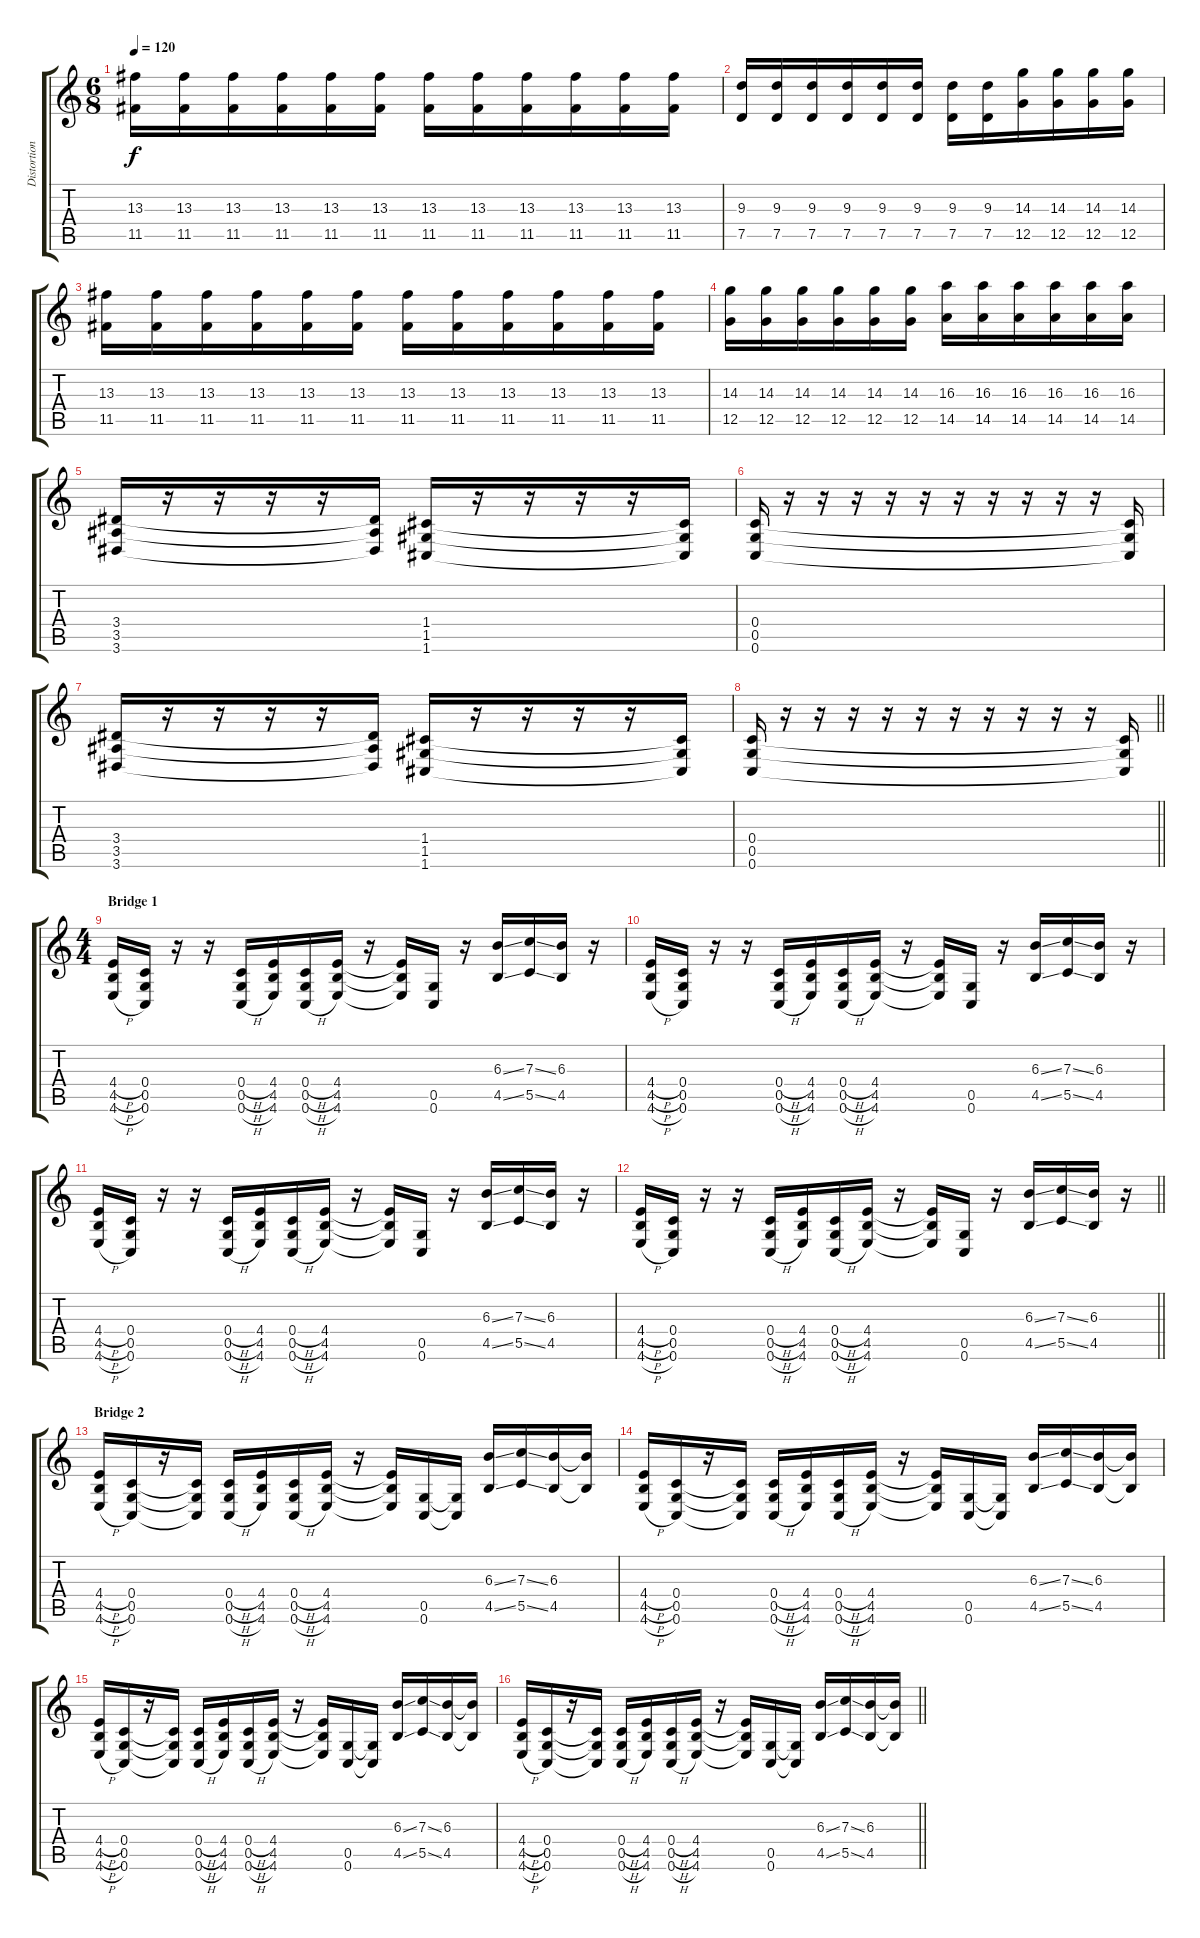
\track ("Distortion 1" "Distortion") {instrument distortionguitar}
\staff {score tabs}
\tuning (D4 A3 F3 C3 G2 C2) {hide}
\ts (6 8)
\tempo 120
\clef g2
\ks c
(13.3 11.5).16{dy f} (13.3 11.5).16 (13.3 11.5).16 (13.3 11.5).16 (13.3 11.5).16 (13.3 11.5).16 (13.3 11.5).16 (13.3 11.5).16 (13.3 11.5).16 (13.3 11.5).16 (13.3 11.5).16 (13.3 11.5).16 |
(9.3 7.5).16 (9.3 7.5).16 (9.3 7.5).16 (9.3 7.5).16 (9.3 7.5).16 (9.3 7.5).16 (9.3 7.5).16 (9.3 7.5).16 (14.3 12.5).16 (14.3 12.5).16 (14.3 12.5).16 (14.3 12.5).16 |
(13.3 11.5).16 (13.3 11.5).16 (13.3 11.5).16 (13.3 11.5).16 (13.3 11.5).16 (13.3 11.5).16 (13.3 11.5).16 (13.3 11.5).16 (13.3 11.5).16 (13.3 11.5).16 (13.3 11.5).16 (13.3 11.5).16 |
(14.3 12.5).16 (14.3 12.5).16 (14.3 12.5).16 (14.3 12.5).16 (14.3 12.5).16 (14.3 12.5).16 (16.3 14.5).16 (16.3 14.5).16 (16.3 14.5).16 (16.3 14.5).16 (16.3 14.5).16 (16.3 14.5).16 |
(3.4 3.5 3.6).16 r.16 r.16 r.16 r.16 (3.4{t} 3.5{t} 3.6{t}).16 (1.4 1.5 1.6).16 r.16 r.16 r.16 r.16 (1.4{t} 1.5{t} 1.6{t}).16 |
(0.4 0.5 0.6).16 r.16 r.16 r.16 r.16 r.16 r.16 r.16 r.16 r.16 r.16 (0.4{t} 0.5{t} 0.6{t}).16 |
(3.4 3.5 3.6).16 r.16 r.16 r.16 r.16 (3.4{t} 3.5{t} 3.6{t}).16 (1.4 1.5 1.6).16 r.16 r.16 r.16 r.16 (1.4{t} 1.5{t} 1.6{t}).16 |
\barLineRight lightlight
(0.4 0.5 0.6).16 r.16 r.16 r.16 r.16 r.16 r.16 r.16 r.16 r.16 r.16 (0.4{t} 0.5{t} 0.6{t}).16 |
\ts (4 4)
\section ("" "Bridge 1")
(4.4{h} 4.5{h} 4.6{h}).16 (0.4 0.5 0.6).16 r.16 r.16 (0.4{h} 0.5{h} 0.6{h}).16 (4.4 4.5 4.6).16 (0.4{h} 0.5{h} 0.6{h}).16 (4.4 4.5 4.6).16 r.16 (4.4{t} 4.5{t} 4.6{t}).16 (0.5 0.6).16 r.16 (6.3{ss} 4.5{ss}).16 (7.3{ss} 5.5{ss}).16 (6.3 4.5).16 r.16 |
(4.4{h} 4.5{h} 4.6{h}).16 (0.4 0.5 0.6).16 r.16 r.16 (0.4{h} 0.5{h} 0.6{h}).16 (4.4 4.5 4.6).16 (0.4{h} 0.5{h} 0.6{h}).16 (4.4 4.5 4.6).16 r.16 (4.4{t} 4.5{t} 4.6{t}).16 (0.5 0.6).16 r.16 (6.3{ss} 4.5{ss}).16 (7.3{ss} 5.5{ss}).16 (6.3 4.5).16 r.16 |
(4.4{h} 4.5{h} 4.6{h}).16 (0.4 0.5 0.6).16 r.16 r.16 (0.4{h} 0.5{h} 0.6{h}).16 (4.4 4.5 4.6).16 (0.4{h} 0.5{h} 0.6{h}).16 (4.4 4.5 4.6).16 r.16 (4.4{t} 4.5{t} 4.6{t}).16 (0.5 0.6).16 r.16 (6.3{ss} 4.5{ss}).16 (7.3{ss} 5.5{ss}).16 (6.3 4.5).16 r.16 |
\barLineRight lightlight
(4.4{h} 4.5{h} 4.6{h}).16 (0.4 0.5 0.6).16 r.16 r.16 (0.4{h} 0.5{h} 0.6{h}).16 (4.4 4.5 4.6).16 (0.4{h} 0.5{h} 0.6{h}).16 (4.4 4.5 4.6).16 r.16 (4.4{t} 4.5{t} 4.6{t}).16 (0.5 0.6).16 r.16 (6.3{ss} 4.5{ss}).16 (7.3{ss} 5.5{ss}).16 (6.3 4.5).16 r.16 |
\section ("" "Bridge 2")
(4.4{h} 4.5{h} 4.6{h}).16 (0.4 0.5 0.6).16 r.16 (0.4{t} 0.5{t} 0.6{t}).16 (0.4{h} 0.5{h} 0.6{h}).16 (4.4 4.5 4.6).16 (0.4{h} 0.5{h} 0.6{h}).16 (4.4 4.5 4.6).16 r.16 (4.4{t} 4.5{t} 4.6{t}).16 (0.5 0.6).16 (0.5{t} 0.6{t}).16 (6.3{ss} 4.5{ss}).16 (7.3{ss} 5.5{ss}).16 (6.3 4.5).16 (6.3{t} 4.5{t}).16 |
(4.4{h} 4.5{h} 4.6{h}).16 (0.4 0.5 0.6).16 r.16 (0.4{t} 0.5{t} 0.6{t}).16 (0.4{h} 0.5{h} 0.6{h}).16 (4.4 4.5 4.6).16 (0.4{h} 0.5{h} 0.6{h}).16 (4.4 4.5 4.6).16 r.16 (4.4{t} 4.5{t} 4.6{t}).16 (0.5 0.6).16 (0.5{t} 0.6{t}).16 (6.3{ss} 4.5{ss}).16 (7.3{ss} 5.5{ss}).16 (6.3 4.5).16 (6.3{t} 4.5{t}).16 |
(4.4{h} 4.5{h} 4.6{h}).16 (0.4 0.5 0.6).16 r.16 (0.4{t} 0.5{t} 0.6{t}).16 (0.4{h} 0.5{h} 0.6{h}).16 (4.4 4.5 4.6).16 (0.4{h} 0.5{h} 0.6{h}).16 (4.4 4.5 4.6).16 r.16 (4.4{t} 4.5{t} 4.6{t}).16 (0.5 0.6).16 (0.5{t} 0.6{t}).16 (6.3{ss} 4.5{ss}).16 (7.3{ss} 5.5{ss}).16 (6.3 4.5).16 (6.3{t} 4.5{t}).16 |
\barLineRight lightlight
(4.4{h} 4.5{h} 4.6{h}).16 (0.4 0.5 0.6).16 r.16 (0.4{t} 0.5{t} 0.6{t}).16 (0.4{h} 0.5{h} 0.6{h}).16 (4.4 4.5 4.6).16 (0.4{h} 0.5{h} 0.6{h}).16 (4.4 4.5 4.6).16 r.16 (4.4{t} 4.5{t} 4.6{t}).16 (0.5 0.6).16 (0.5{t} 0.6{t}).16 (6.3{ss} 4.5{ss}).16 (7.3{ss} 5.5{ss}).16 (6.3 4.5).16 (6.3{t} 4.5{t}).16
